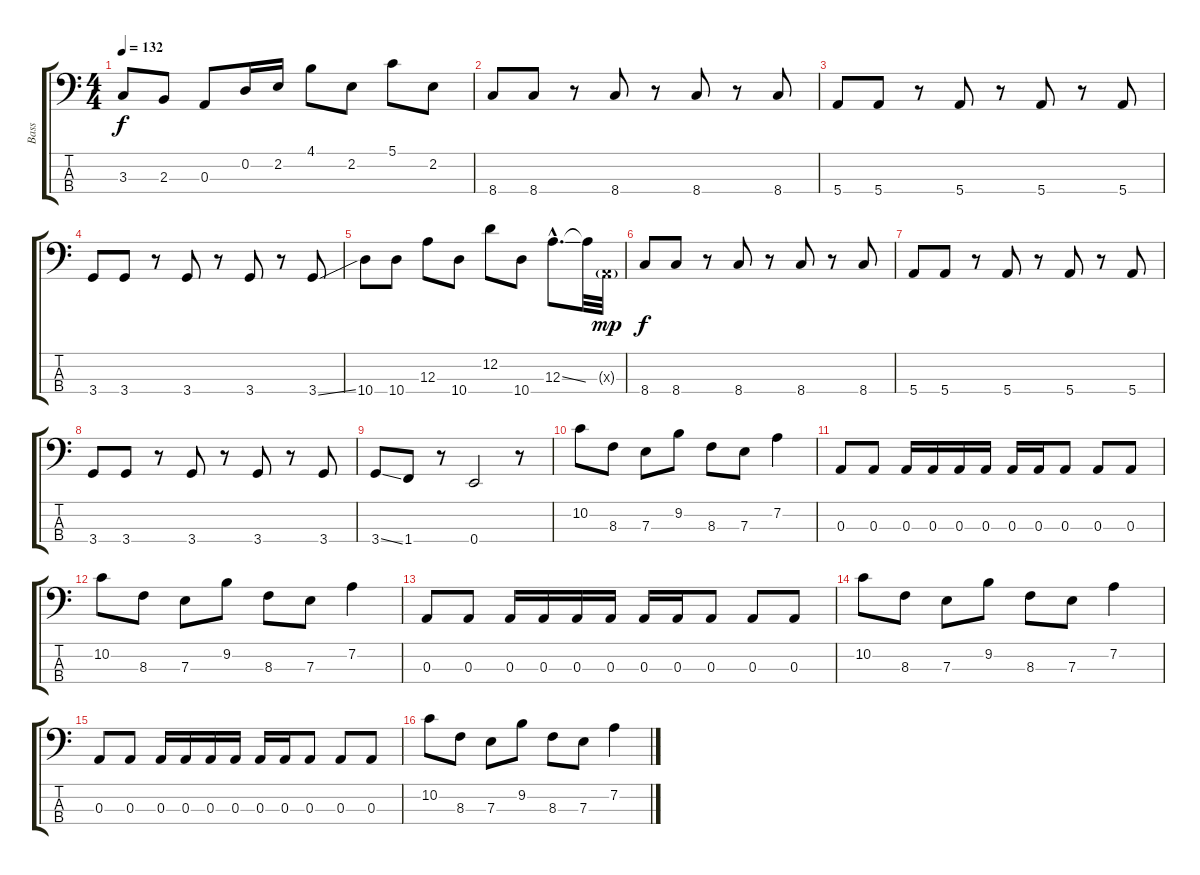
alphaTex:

\track ("Bass" "Bass") {instrument slapbass1}
\staff {score tabs}
\tuning (G2 D2 A1 E1) {hide}
\ts (4 4)
\tempo 132
\clef f4
\ks c
3.3.8{dy f} 2.3.8 0.3.8 0.2.16 2.2.16 4.1.8 2.2.8 5.1.8 2.2.8 |
8.4.8 8.4.8 r.8 8.4.8 r.8 8.4.8 r.8 8.4.8 |
5.4.8 5.4.8 r.8 5.4.8 r.8 5.4.8 r.8 5.4.8 |
3.4.8 3.4.8 r.8 3.4.8 r.8 3.4.8 r.8 3.4{ss}.8 |
10.4.8 10.4.8 12.3.8 10.4.8 12.2.8 10.4.8 12.3{ss hac}.8{d} 12.3{t}.32 0.3{g x}.32{dy mp} |
8.4.8{dy f} 8.4.8 r.8 8.4.8 r.8 8.4.8 r.8 8.4.8 |
5.4.8 5.4.8 r.8 5.4.8 r.8 5.4.8 r.8 5.4.8 |
3.4.8 3.4.8 r.8 3.4.8 r.8 3.4.8 r.8 3.4.8 |
3.4{ss}.8 1.4.8 r.8 0.4.2 r.8 |
10.2.8 8.3.8 7.3.8 9.2.8 8.3.8 7.3.8 7.2.4 |
0.3.8 0.3.8 0.3.16 0.3.16 0.3.16 0.3.16 0.3.16 0.3.16 0.3.8 0.3.8 0.3.8 |
10.2.8 8.3.8 7.3.8 9.2.8 8.3.8 7.3.8 7.2.4 |
0.3.8 0.3.8 0.3.16 0.3.16 0.3.16 0.3.16 0.3.16 0.3.16 0.3.8 0.3.8 0.3.8 |
10.2.8 8.3.8 7.3.8 9.2.8 8.3.8 7.3.8 7.2.4 |
0.3.8 0.3.8 0.3.16 0.3.16 0.3.16 0.3.16 0.3.16 0.3.16 0.3.8 0.3.8 0.3.8 |
10.2.8 8.3.8 7.3.8 9.2.8 8.3.8 7.3.8 7.2.4
